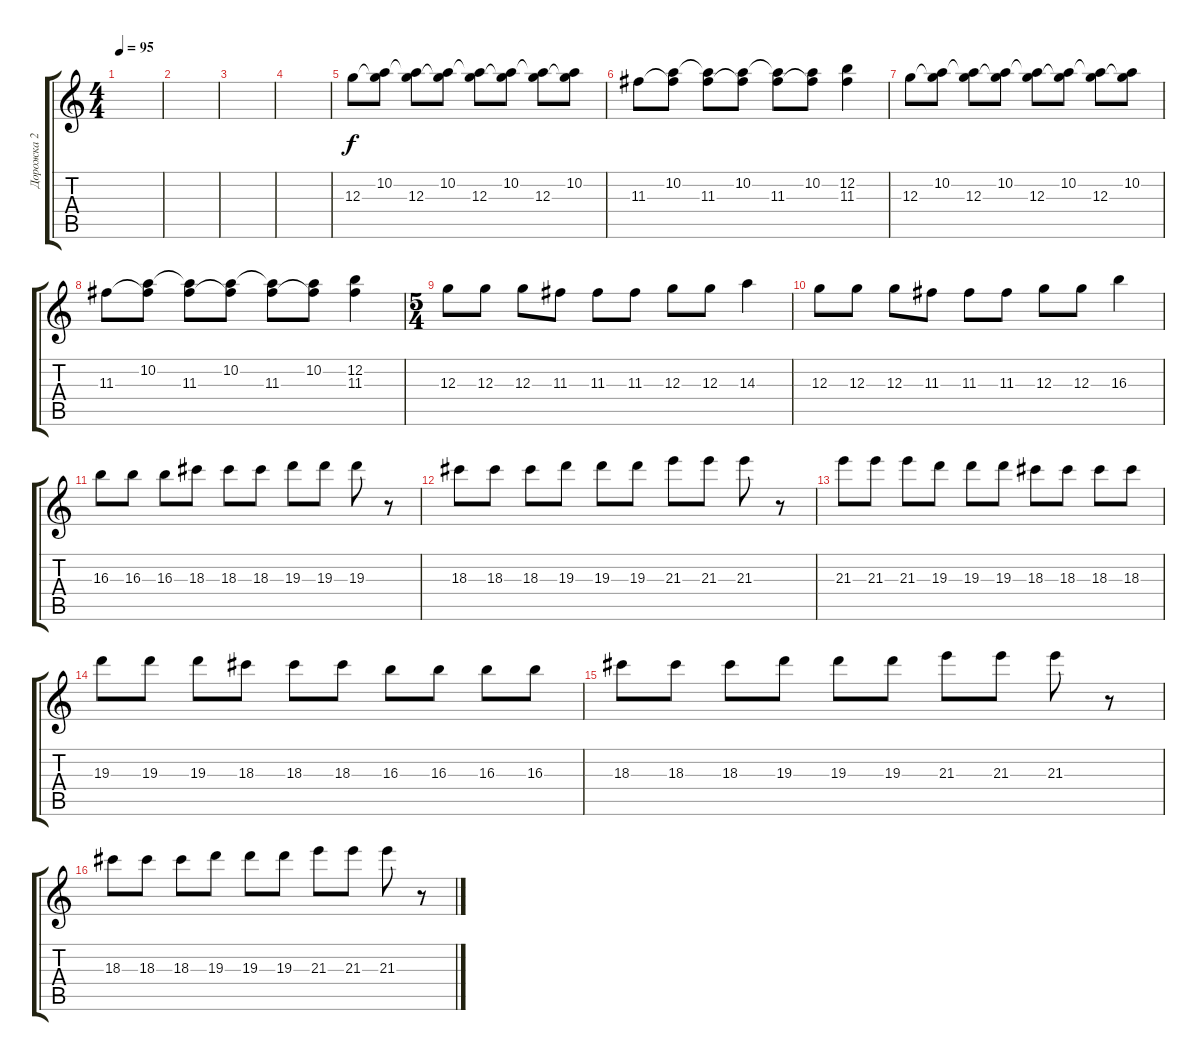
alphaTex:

\track ("Дорожка 2" "Дорожка 2") {instrument acousticguitarsteel}
\staff {score tabs}
\tuning (E4 B3 G3 D3 A2 E2) {hide}
\ts (4 4)
\tempo 95
\clef g2
\ks c
|
|
|
|
12.3.8 (10.2 12.3{t}).8 (10.2{t} 12.3).8 (10.2 12.3{t}).8 (10.2{t} 12.3).8 (10.2 12.3{t}).8 (10.2{t} 12.3).8 (10.2 12.3{t}).8 |
11.3.8 (10.2 11.3{t}).8 (10.2{t} 11.3).8 (10.2 11.3{t}).8 (10.2{t} 11.3).8 (10.2 11.3{t}).8 (12.2 11.3).4 |
12.3.8 (10.2 12.3{t}).8 (10.2{t} 12.3).8 (10.2 12.3{t}).8 (10.2{t} 12.3).8 (10.2 12.3{t}).8 (10.2{t} 12.3).8 (10.2 12.3{t}).8 |
11.3.8 (10.2 11.3{t}).8 (10.2{t} 11.3).8 (10.2 11.3{t}).8 (10.2{t} 11.3).8 (10.2 11.3{t}).8 (12.2 11.3).4 |
\ts (5 4)
12.3.8 12.3.8 12.3.8 11.3.8 11.3.8 11.3.8 12.3.8 12.3.8 14.3.4 |
12.3.8 12.3.8 12.3.8 11.3.8 11.3.8 11.3.8 12.3.8 12.3.8 16.3.4 |
16.3.8 16.3.8 16.3.8 18.3.8 18.3.8 18.3.8 19.3.8 19.3.8 19.3.8 r.8 |
18.3.8 18.3.8 18.3.8 19.3.8 19.3.8 19.3.8 21.3.8 21.3.8 21.3.8 r.8 |
21.3.8 21.3.8 21.3.8 19.3.8 19.3.8 19.3.8 18.3.8 18.3.8 18.3.8 18.3.8 |
19.3.8 19.3.8 19.3.8 18.3.8 18.3.8 18.3.8 16.3.8 16.3.8 16.3.8 16.3.8 |
18.3.8 18.3.8 18.3.8 19.3.8 19.3.8 19.3.8 21.3.8 21.3.8 21.3.8 r.8 |
18.3.8 18.3.8 18.3.8 19.3.8 19.3.8 19.3.8 21.3.8 21.3.8 21.3.8 r.8
